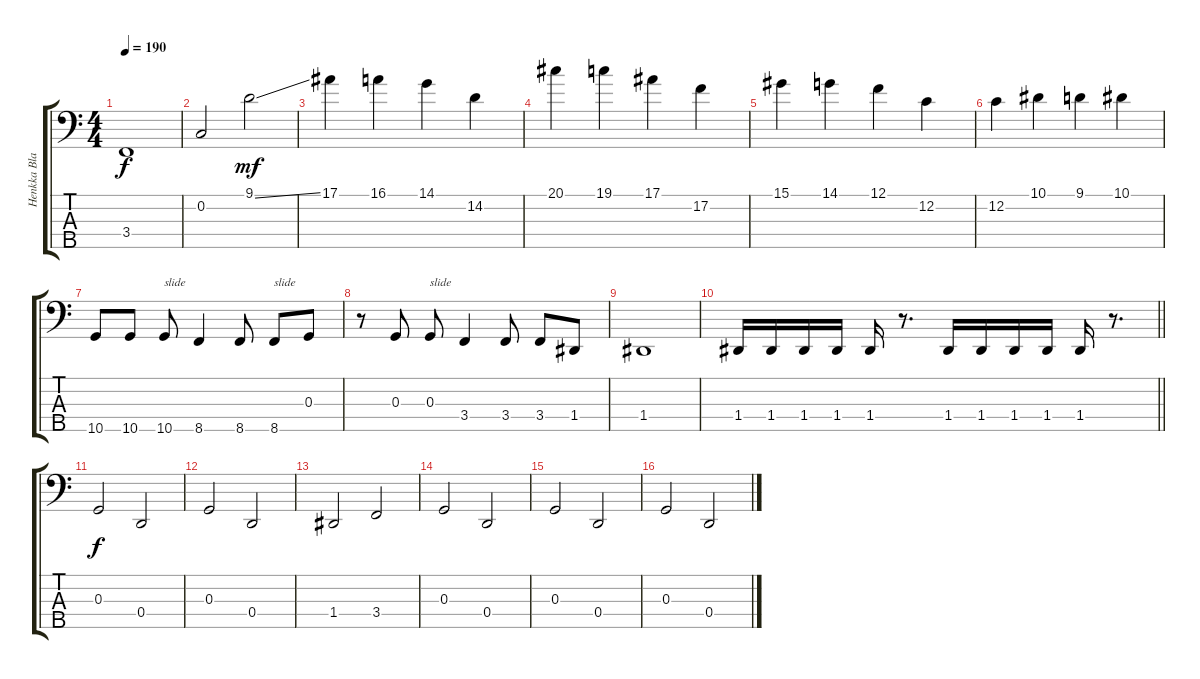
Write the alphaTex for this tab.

\track ("Henkka Blacksmith" "Henkka Bla") {instrument electricbasspick}
\staff {score tabs}
\tuning (F2 C2 G1 D1 A0) {hide}
\ts (4 4)
\tempo 190
\clef f4
\ks c
3.4.1{dy f} |
0.2.2 9.1{ss}.2{dy mf} |
17.1.4 16.1.4 14.1.4 14.2.4 |
20.1.4 19.1.4 17.1.4 17.2.4 |
15.1.4 14.1.4 12.1.4 12.2.4 |
12.2.4 10.1.4 9.1.4 10.1.4 |
10.5.8 10.5.8 10.5.8{txt "slide"} 8.5.4 8.5.8 8.5.8{txt "slide"} 0.3.8 |
r.8 0.3.8 0.3.8{txt "slide"} 3.4.4 3.4.8 3.4.8 1.4.8 |
1.4.1 |
\barLineRight lightlight
1.4.16 1.4.16 1.4.16 1.4.16 1.4.16 r.8{d} 1.4.16 1.4.16 1.4.16 1.4.16 1.4.16 r.8{d} |
0.3.2{dy f} 0.4.2 |
0.3.2 0.4.2 |
1.4.2 3.4.2 |
0.3.2 0.4.2 |
0.3.2 0.4.2 |
0.3.2 0.4.2
